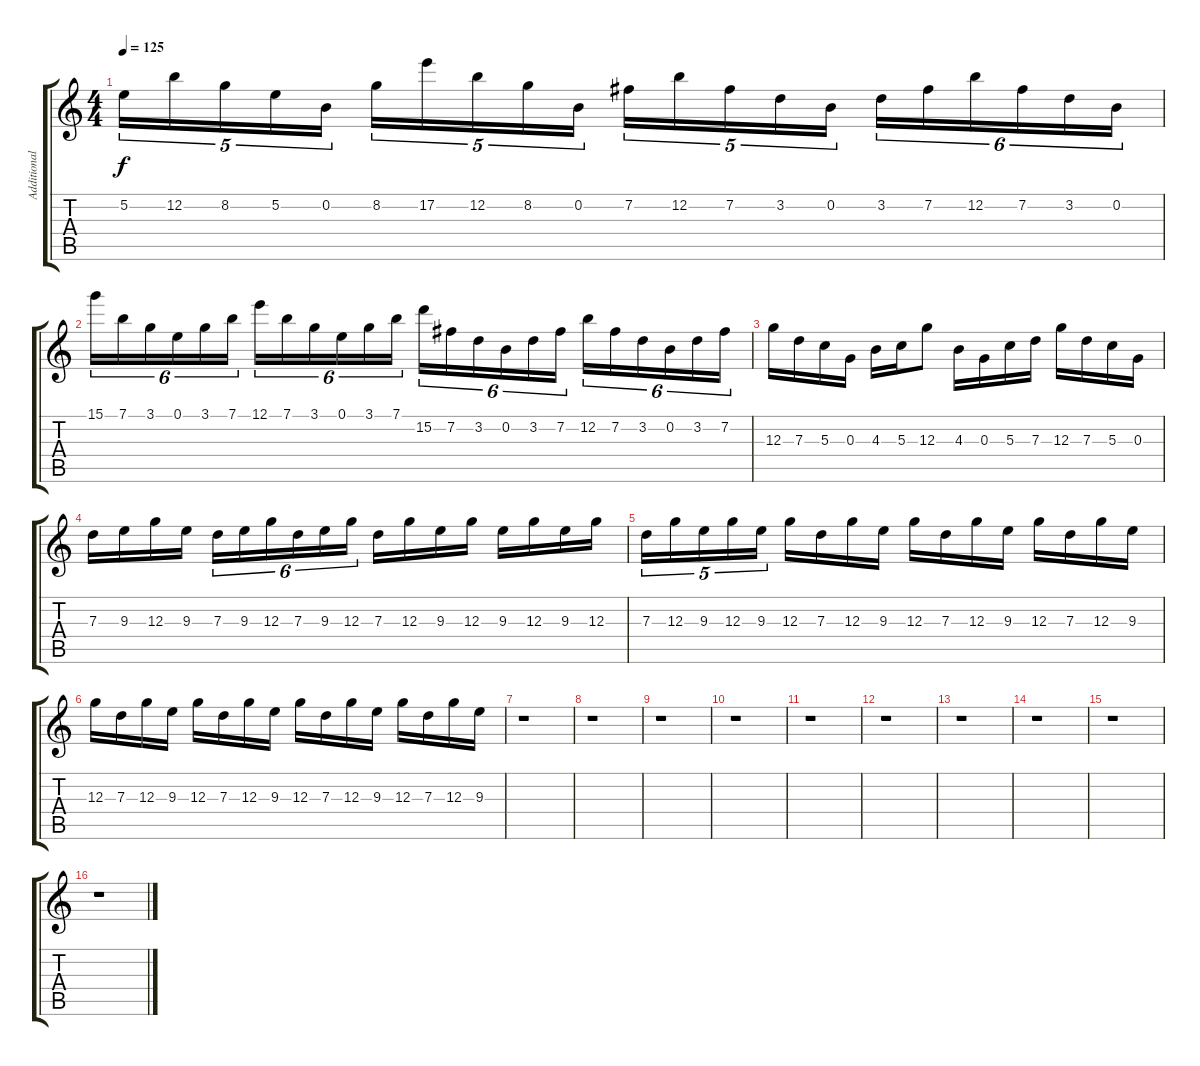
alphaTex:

\track ("Additional Guitar" "Additional") {instrument distortionguitar}
\staff {score tabs}
\tuning (E4 B3 G3 D3 A2 E2) {hide}
\ts (4 4)
\tempo 125
\clef g2
\ks c
5.2.16{tu (5 4) dy f} 12.2.16{tu (5 4)} 8.2.16{tu (5 4)} 5.2.16{tu (5 4)} 0.2.16{tu (5 4)} 8.2.16{tu (5 4)} 17.2.16{tu (5 4)} 12.2.16{tu (5 4)} 8.2.16{tu (5 4)} 0.2.16{tu (5 4)} 7.2.16{tu (5 4)} 12.2.16{tu (5 4)} 7.2.16{tu (5 4)} 3.2.16{tu (5 4)} 0.2.16{tu (5 4)} 3.2.16{tu (6 4)} 7.2.16{tu (6 4)} 12.2.16{tu (6 4)} 7.2.16{tu (6 4)} 3.2.16{tu (6 4)} 0.2.16{tu (6 4)} |
15.1.16{tu (6 4)} 7.1.16{tu (6 4)} 3.1.16{tu (6 4)} 0.1.16{tu (6 4)} 3.1.16{tu (6 4)} 7.1.16{tu (6 4)} 12.1.16{tu (6 4)} 7.1.16{tu (6 4)} 3.1.16{tu (6 4)} 0.1.16{tu (6 4)} 3.1.16{tu (6 4)} 7.1.16{tu (6 4)} 15.2.16{tu (6 4)} 7.2.16{tu (6 4)} 3.2.16{tu (6 4)} 0.2.16{tu (6 4)} 3.2.16{tu (6 4)} 7.2.16{tu (6 4)} 12.2.16{tu (6 4)} 7.2.16{tu (6 4)} 3.2.16{tu (6 4)} 0.2.16{tu (6 4)} 3.2.16{tu (6 4)} 7.2.16{tu (6 4)} |
12.3.16 7.3.16 5.3.16 0.3.16 4.3.16 5.3.16 12.3.8 4.3.16 0.3.16 5.3.16 7.3.16 12.3.16 7.3.16 5.3.16 0.3.16 |
7.3.16 9.3.16 12.3.16 9.3.16 7.3.16{tu (6 4)} 9.3.16{tu (6 4)} 12.3.16{tu (6 4)} 7.3.16{tu (6 4)} 9.3.16{tu (6 4)} 12.3.16{tu (6 4)} 7.3.16 12.3.16 9.3.16 12.3.16 9.3.16 12.3.16 9.3.16 12.3.16 |
7.3.16{tu (5 4)} 12.3.16{tu (5 4)} 9.3.16{tu (5 4)} 12.3.16{tu (5 4)} 9.3.16{tu (5 4)} 12.3.16 7.3.16 12.3.16 9.3.16 12.3.16 7.3.16 12.3.16 9.3.16 12.3.16 7.3.16 12.3.16 9.3.16 |
12.3.16 7.3.16 12.3.16 9.3.16 12.3.16 7.3.16 12.3.16 9.3.16 12.3.16 7.3.16 12.3.16 9.3.16 12.3.16 7.3.16 12.3.16 9.3.16 |
r.1 |
r.1 |
r.1 |
r.1 |
r.1 |
r.1 |
r.1 |
r.1 |
r.1 |
r.1
